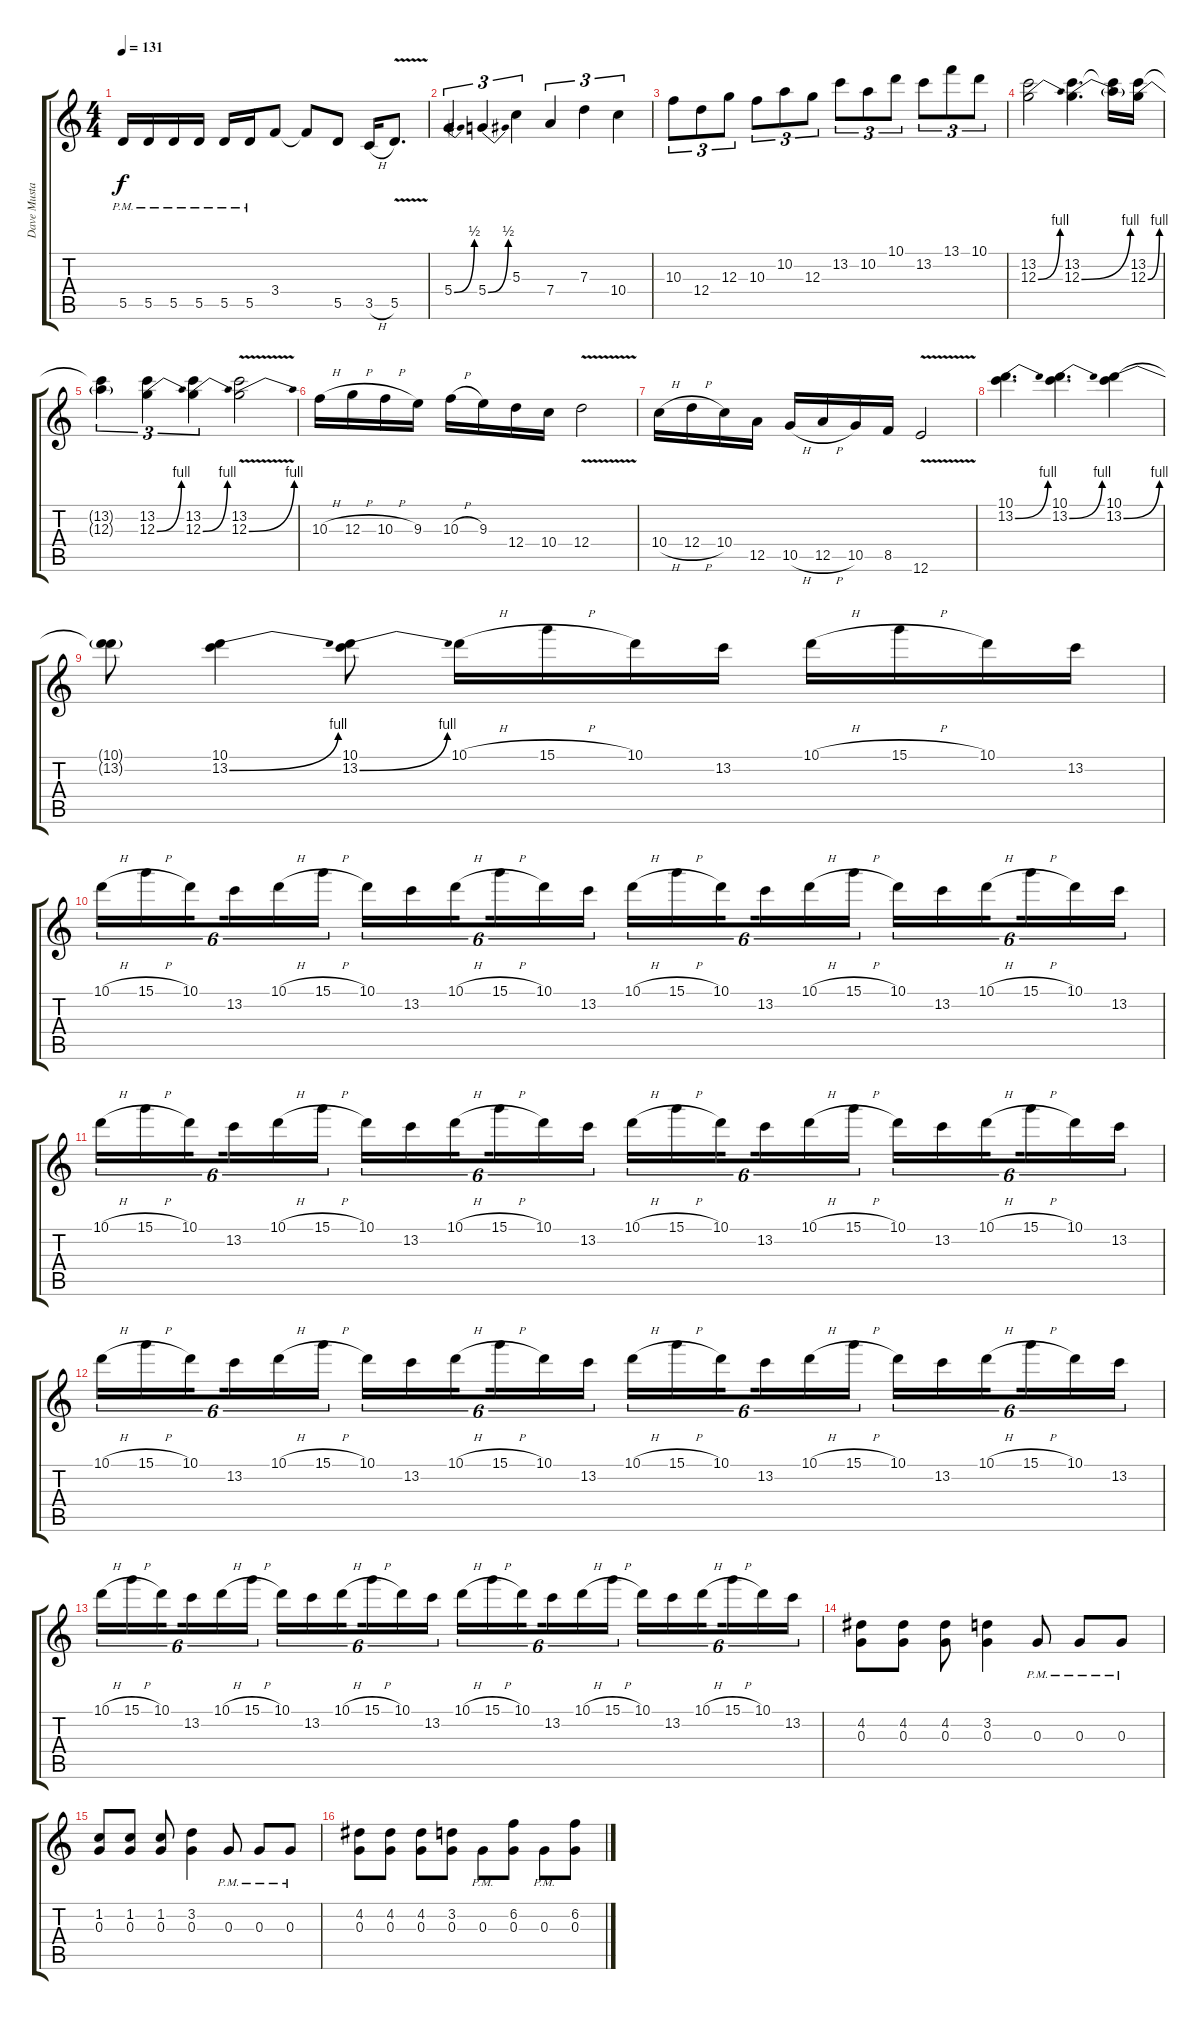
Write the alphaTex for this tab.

\track ("Dave Mustaine" "Dave Musta") {instrument distortionguitar}
\staff {score tabs}
\tuning (E4 B3 G3 D3 A2 E2) {hide}
\ts (4 4)
\tempo 131
\clef g2
\ks c
5.5{pm}.16{dy f} 5.5{pm}.16 5.5{pm}.16 5.5{pm}.16 5.5{pm}.16 5.5{pm}.16 3.4.8 3.4{t}.8 5.5.8 3.5{h}.16 5.5{v}.8{d} |
5.4{be (bend 0 0 60 2)}.4{tu (3 2)} 5.4{be (bend 0 0 60 2)}.4{tu (3 2)} 5.3.4{tu (3 2)} 7.4.4{tu (3 2)} 7.3.4{tu (3 2)} 10.4.4{tu (3 2)} |
10.3.8{tu (3 2)} 12.4.8{tu (3 2)} 12.3.8{tu (3 2)} 10.3.8{tu (3 2)} 10.2.8{tu (3 2)} 12.3.8{tu (3 2)} 13.2.8{tu (3 2)} 10.2.8{tu (3 2)} 10.1.8{tu (3 2)} 13.2.8{tu (3 2)} 13.1.8{tu (3 2)} 10.1.8{tu (3 2)} |
(13.2 12.3{be (bend 0 0 60 4)}).2 (13.2 12.3{be (bend 0 0 60 4)}).4{d} (13.2{t} 12.3{t}).16 (13.2 12.3{be (bend 0 0 60 4)}).16 |
(13.2{t} 12.3{t}).4{tu (3 2)} (13.2 12.3{be (bend 0 0 60 4)}).4{tu (3 2)} (13.2 12.3{be (bend 0 0 60 4)}).4{tu (3 2)} (13.2 12.3{be (bend 0 0 60 4) v}).2 |
10.3{h}.16 12.3{h}.16 10.3{h}.16 9.3.16 10.3{h}.16 9.3.16 12.4.16 10.4.16 12.4{v}.2 |
10.4{h}.16 12.4{h}.16 10.4.16 12.5.16 10.5{h}.16 12.5{h}.16 10.5.16 8.5.16 12.6{v}.2 |
(10.1 13.2{be (bend 0 0 60 4)}).4{d} (10.1 13.2{be (bend 0 0 60 4)}).4{d} (10.1 13.2{be (bend 0 0 60 4)}).4 |
(10.1{t} 13.2{t}).8 (10.1 13.2{be (bend 0 0 60 4)}).4 (10.1 13.2{be (bend 0 0 60 4)}).8 10.1{h}.16 15.1{h}.16 10.1.16 13.2.16 10.1{h}.16 15.1{h}.16 10.1.16 13.2.16 |
10.1{h}.16{tu (6 4)} 15.1{h}.16{tu (6 4)} 10.1.16{tu (6 4) beam splitsecondary} 13.2.16{tu (6 4)} 10.1{h}.16{tu (6 4)} 15.1{h}.16{tu (6 4)} 10.1.16{tu (6 4)} 13.2.16{tu (6 4)} 10.1{h}.16{tu (6 4) beam splitsecondary} 15.1{h}.16{tu (6 4)} 10.1.16{tu (6 4)} 13.2.16{tu (6 4)} 10.1{h}.16{tu (6 4)} 15.1{h}.16{tu (6 4)} 10.1.16{tu (6 4) beam splitsecondary} 13.2.16{tu (6 4)} 10.1{h}.16{tu (6 4)} 15.1{h}.16{tu (6 4)} 10.1.16{tu (6 4)} 13.2.16{tu (6 4)} 10.1{h}.16{tu (6 4) beam splitsecondary} 15.1{h}.16{tu (6 4)} 10.1.16{tu (6 4)} 13.2.16{tu (6 4)} |
10.1{h}.16{tu (6 4)} 15.1{h}.16{tu (6 4)} 10.1.16{tu (6 4) beam splitsecondary} 13.2.16{tu (6 4)} 10.1{h}.16{tu (6 4)} 15.1{h}.16{tu (6 4)} 10.1.16{tu (6 4)} 13.2.16{tu (6 4)} 10.1{h}.16{tu (6 4) beam splitsecondary} 15.1{h}.16{tu (6 4)} 10.1.16{tu (6 4)} 13.2.16{tu (6 4)} 10.1{h}.16{tu (6 4)} 15.1{h}.16{tu (6 4)} 10.1.16{tu (6 4) beam splitsecondary} 13.2.16{tu (6 4)} 10.1{h}.16{tu (6 4)} 15.1{h}.16{tu (6 4)} 10.1.16{tu (6 4)} 13.2.16{tu (6 4)} 10.1{h}.16{tu (6 4) beam splitsecondary} 15.1{h}.16{tu (6 4)} 10.1.16{tu (6 4)} 13.2.16{tu (6 4)} |
10.1{h}.16{tu (6 4) volume 4} 15.1{h}.16{tu (6 4)} 10.1.16{tu (6 4) beam splitsecondary} 13.2.16{tu (6 4)} 10.1{h}.16{tu (6 4)} 15.1{h}.16{tu (6 4)} 10.1.16{tu (6 4)} 13.2.16{tu (6 4)} 10.1{h}.16{tu (6 4) beam splitsecondary} 15.1{h}.16{tu (6 4)} 10.1.16{tu (6 4)} 13.2.16{tu (6 4)} 10.1{h}.16{tu (6 4)} 15.1{h}.16{tu (6 4)} 10.1.16{tu (6 4) beam splitsecondary} 13.2.16{tu (6 4)} 10.1{h}.16{tu (6 4)} 15.1{h}.16{tu (6 4)} 10.1.16{tu (6 4)} 13.2.16{tu (6 4)} 10.1{h}.16{tu (6 4) beam splitsecondary} 15.1{h}.16{tu (6 4)} 10.1.16{tu (6 4)} 13.2.16{tu (6 4)} |
10.1{h}.16{tu (6 4)} 15.1{h}.16{tu (6 4)} 10.1.16{tu (6 4) beam splitsecondary} 13.2.16{tu (6 4)} 10.1{h}.16{tu (6 4)} 15.1{h}.16{tu (6 4)} 10.1.16{tu (6 4)} 13.2.16{tu (6 4)} 10.1{h}.16{tu (6 4) beam splitsecondary} 15.1{h}.16{tu (6 4)} 10.1.16{tu (6 4)} 13.2.16{tu (6 4)} 10.1{h}.16{tu (6 4)} 15.1{h}.16{tu (6 4)} 10.1.16{tu (6 4) beam splitsecondary} 13.2.16{tu (6 4)} 10.1{h}.16{tu (6 4)} 15.1{h}.16{tu (6 4)} 10.1.16{tu (6 4)} 13.2.16{tu (6 4)} 10.1{h}.16{tu (6 4) beam splitsecondary} 15.1{h}.16{tu (6 4)} 10.1.16{tu (6 4)} 13.2.16{tu (6 4)} |
(4.2 0.3).8{volume 16} (4.2 0.3).8 (4.2 0.3).8 (3.2 0.3).4 0.3{pm}.8 0.3{pm}.8 0.3{pm}.8 |
(1.2 0.3).8 (1.2 0.3).8 (1.2 0.3).8 (3.2 0.3).4 0.3{pm}.8 0.3{pm}.8 0.3{pm}.8 |
(4.2 0.3).8 (4.2 0.3).8 (4.2 0.3).8 (3.2 0.3).8 0.3{pm}.8 (6.2 0.3).8 0.3{pm}.8 (6.2 0.3).8
